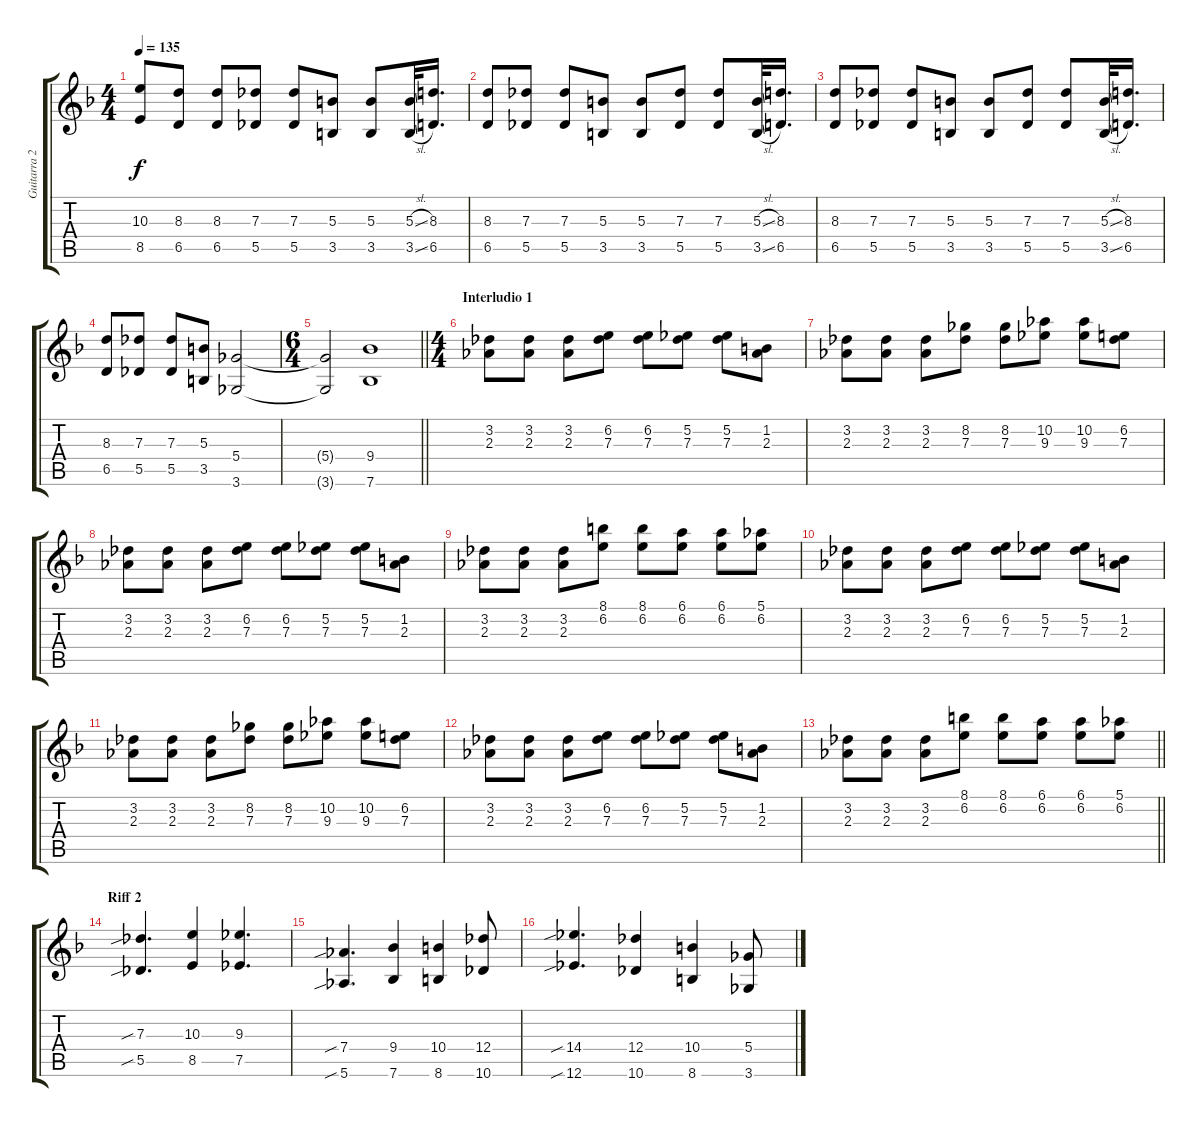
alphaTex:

\track ("Guitarra 2" "Guitarra 2") {instrument electricguitarjazz}
\staff {score tabs}
\tuning (Eb4 Bb3 Gb3 Db3 Ab2 Eb2) {hide}
\ts (4 4)
\tempo 135
\clef g2
\ks dminor
(10.3 8.5).8{dy f} (8.3 6.5).8 (8.3 6.5).8 (7.3 5.5).8 (7.3 5.5).8 (5.3 3.5).8 (5.3 3.5).8 (5.3{sl} 3.5{sl}).32 (8.3 6.5).16{d} |
(8.3 6.5).8 (7.3 5.5).8 (7.3 5.5).8 (5.3 3.5).8 (5.3 3.5).8 (7.3 5.5).8 (7.3 5.5).8 (5.3{sl} 3.5{sl}).32 (8.3 6.5).16{d} |
(8.3 6.5).8 (7.3 5.5).8 (7.3 5.5).8 (5.3 3.5).8 (5.3 3.5).8 (7.3 5.5).8 (7.3 5.5).8 (5.3{sl} 3.5{sl}).32 (8.3 6.5).16{d} |
(8.3 6.5).8 (7.3 5.5).8 (7.3 5.5).8 (5.3 3.5).8 (5.4 3.6).2 |
\ts (6 4)
\barLineRight lightlight
(5.4{t} 3.6{t}).2 (9.4 7.6).1 |
\ts (4 4)
\section ("" "Interludio 1")
(3.2 2.3).8 (3.2 2.3).8 (3.2 2.3).8 (6.2 7.3).8 (6.2 7.3).8 (5.2 7.3).8 (5.2 7.3).8 (1.2 2.3).8 |
(3.2 2.3).8 (3.2 2.3).8 (3.2 2.3).8 (8.2 7.3).8 (8.2 7.3).8 (10.2 9.3).8 (10.2 9.3).8 (6.2 7.3).8 |
(3.2 2.3).8 (3.2 2.3).8 (3.2 2.3).8 (6.2 7.3).8 (6.2 7.3).8 (5.2 7.3).8 (5.2 7.3).8 (1.2 2.3).8 |
(3.2 2.3).8 (3.2 2.3).8 (3.2 2.3).8 (8.1 6.2).8 (8.1 6.2).8 (6.1 6.2).8 (6.1 6.2).8 (5.1 6.2).8 |
(3.2 2.3).8 (3.2 2.3).8 (3.2 2.3).8 (6.2 7.3).8 (6.2 7.3).8 (5.2 7.3).8 (5.2 7.3).8 (1.2 2.3).8 |
(3.2 2.3).8 (3.2 2.3).8 (3.2 2.3).8 (8.2 7.3).8 (8.2 7.3).8 (10.2 9.3).8 (10.2 9.3).8 (6.2 7.3).8 |
(3.2 2.3).8 (3.2 2.3).8 (3.2 2.3).8 (6.2 7.3).8 (6.2 7.3).8 (5.2 7.3).8 (5.2 7.3).8 (1.2 2.3).8 |
\barLineRight lightlight
(3.2 2.3).8 (3.2 2.3).8 (3.2 2.3).8 (8.1 6.2).8 (8.1 6.2).8 (6.1 6.2).8 (6.1 6.2).8 (5.1 6.2).8 |
\section ("" "Riff 2")
(7.3{sib} 5.5{sib}).4{d} (10.3 8.5).4 (9.3 7.5).4{d} |
(7.4{sib} 5.6{sib}).4{d} (9.4 7.6).4 (10.4 8.6).4 (12.4 10.6).8 |
(14.4{sib} 12.6{sib}).4{d} (12.4 10.6).4 (10.4 8.6).4 (5.4 3.6).8
